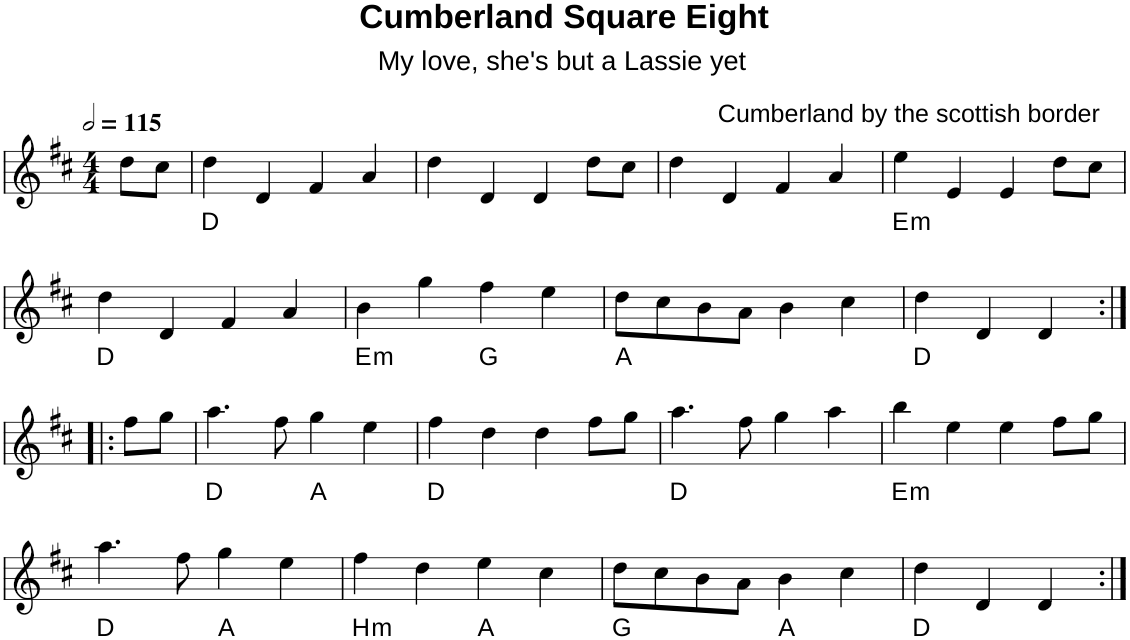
**kern	**harte
*part1	*part1
*staff1	*
*I"Piano	*
*I'Pno.	*
*clefG2	*
*k[f#c#]	*
*M4/4	*
*MM230	*
=1	=1
8dd\L	.
8cc#\J	.
=2	=2
4dd\	D:maj
4d/	.
4f#/	.
4a/	.
=3	=3
4dd\	.
4d/	.
4d/	.
8dd\L	.
8cc#\J	.
=4	=4
4dd\	.
4d/	.
4f#/	.
4a/	.
=5	=5
!	!LO:H:kt=m
4ee\	E:min
4e/	.
4e/	.
8dd\L	.
8cc#\J	.
!!LO:LB:g=z
=6	=6
4dd\	D:maj
4d/	.
4f#/	.
4a/	.
=7	=7
!	!LO:H:kt=m
4b\	E:min
4gg\	.
4ff#\	G:maj
4ee\	.
=8	=8
8dd\L	A:maj
8cc#\	.
8b\	.
8a\J	.
4b\	.
4cc#\	.
=9	=9
4dd\	D:maj
4d/	.
4d/	.
!!LO:LB:g=z
=10:|!|:	=10:|!|:
8ff#\L	.
8gg\J	.
=11	=11
4.aa\	D:maj
8ff#\	.
4gg\	A:maj
4ee\	.
=12	=12
4ff#\	D:maj
4dd\	.
4dd\	.
8ff#\L	.
8gg\J	.
=13	=13
4.aa\	D:maj
8ff#\	.
4gg\	.
4aa\	.
=14	=14
!	!LO:H:kt=m
4bb\	E:min
4ee\	.
4ee\	.
8ff#\L	.
8gg\J	.
!!LO:LB:g=z
=15	=15
4.aa\	D:maj
8ff#\	.
4gg\	A:maj
4ee\	.
=16	=16
!	!LO:H:kt=m
4ff#\	B:min
4dd\	.
4ee\	A:maj
4cc#\	.
=17	=17
8dd\L	G:maj
8cc#\	.
8b\	.
8a\J	.
4b\	A:maj
4cc#\	.
=18	=18
4dd\	D:maj
4d/	.
4d/	.
=:|!	=:|!
*-	*-
